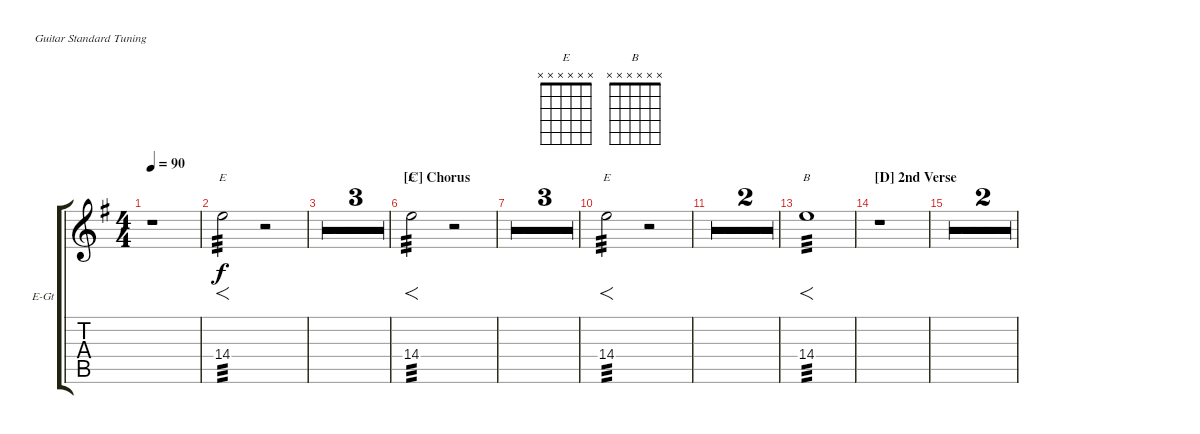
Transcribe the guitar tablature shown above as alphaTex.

\defaultSystemsLayout 4
\bracketExtendMode groupsimilarinstruments
\firstSystemTrackNameOrientation horizontal
\otherSystemsTrackNameOrientation horizontal
\track ("Jamie Cook Gtr.2" "E-Gt") {multiBarRest instrument electricguitarclean}
\staff {score tabs}
\tuning (E4 B3 G3 D3 A2 E2)
\chord ("E" x x x x x x)
\chord ("B" x x x x x x)
\ts (4 4)
\tempo 90
\clef g2
\ks g
r.1{dy f} |
14.4.2{f ch "E" tp 3} r.2 |
r.1 |
r.1 |
r.1 |
\section ("C" "Chorus")
14.4.2{f ch "E" tp 3} r.2 |
r.1 |
r.1 |
r.1 |
14.4.2{f ch "E" tp 3} r.2 |
r.1 |
r.1 |
14.4.1{f ch "B" tp 3} |
\section ("D" "2nd Verse")
r.1 |
r.1 |
r.1
